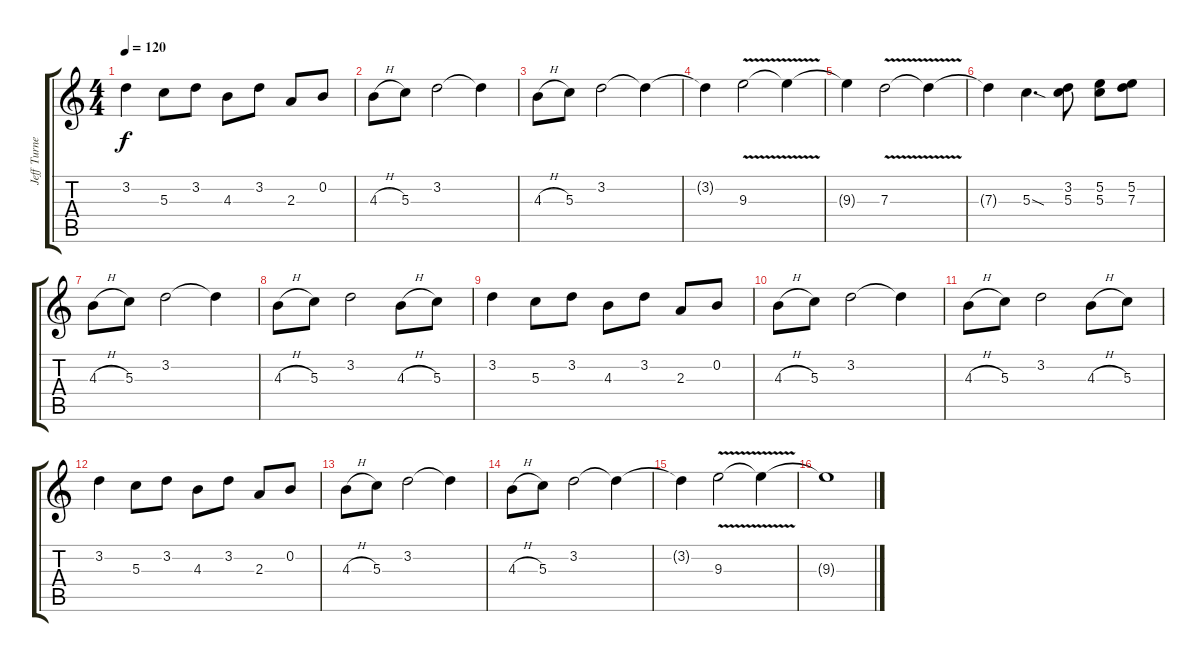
\track ("Jeff Turner" "Jeff Turne") {instrument acousticguitarsteel}
\staff {score tabs}
\tuning (E4 B3 G3 D3 A2 E2) {hide}
\ts (4 4)
\tempo 120
\clef g2
\ks c
3.2.4{dy f} 5.3.8 3.2.8 4.3.8 3.2.8 2.3.8 0.2.8 |
4.3{h}.8 5.3.8 3.2.2 3.2{t}.4 |
4.3{h}.8 5.3.8 3.2.2 3.2{t}.4 |
3.2{t}.4 9.3{v}.2 9.3{t}.4 |
9.3{t}.4 7.3{v}.2 7.3{t}.4 |
7.3{t}.4 5.3{sod}.4{d} (3.2 5.3).8 (5.2 5.3).8 (5.2 7.3).8 |
4.3{h}.8 5.3.8 3.2.2 3.2{t}.4 |
4.3{h}.8 5.3.8 3.2.2 4.3{h}.8 5.3.8 |
3.2.4 5.3.8 3.2.8 4.3.8 3.2.8 2.3.8 0.2.8 |
4.3{h}.8 5.3.8 3.2.2 3.2{t}.4 |
4.3{h}.8 5.3.8 3.2.2 4.3{h}.8 5.3.8 |
3.2.4 5.3.8 3.2.8 4.3.8 3.2.8 2.3.8 0.2.8 |
4.3{h}.8 5.3.8 3.2.2 3.2{t}.4 |
4.3{h}.8 5.3.8 3.2.2 3.2{t}.4 |
3.2{t}.4 9.3{v}.2 9.3{t}.4 |
9.3{t}.1
